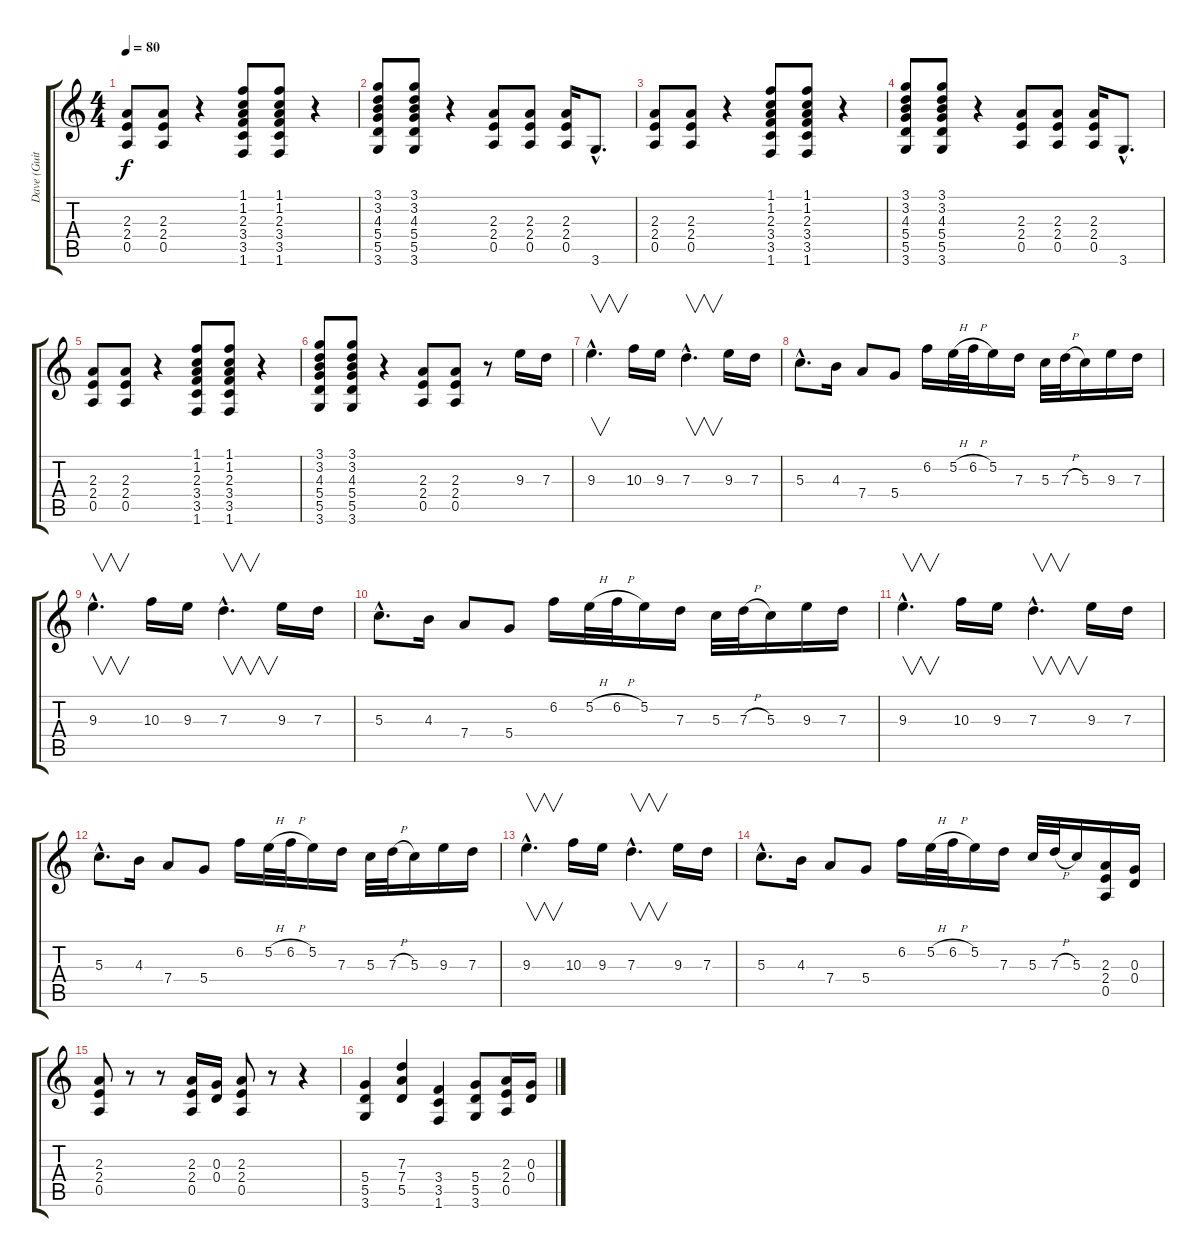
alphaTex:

\track ("Dave (Guitar 1)" "Dave (Guit") {instrument distortionguitar}
\staff {score tabs}
\tuning (E4 B3 G3 D3 A2 E2) {hide}
\ts (4 4)
\tempo 80
\clef g2
\ks c
(2.3 2.4 0.5).8{dy f} (2.3 2.4 0.5).8 r.4 (1.1 1.2 2.3 3.4 3.5 1.6).8 (1.1 1.2 2.3 3.4 3.5 1.6).8 r.4 |
(3.1 3.2 4.3 5.4 5.5 3.6).8 (3.1 3.2 4.3 5.4 5.5 3.6).8 r.4 (2.3 2.4 0.5).8 (2.3 2.4 0.5).8 (2.3 2.4 0.5).16 3.6{hac}.8{d} |
(2.3 2.4 0.5).8 (2.3 2.4 0.5).8 r.4 (1.1 1.2 2.3 3.4 3.5 1.6).8 (1.1 1.2 2.3 3.4 3.5 1.6).8 r.4 |
(3.1 3.2 4.3 5.4 5.5 3.6).8 (3.1 3.2 4.3 5.4 5.5 3.6).8 r.4 (2.3 2.4 0.5).8 (2.3 2.4 0.5).8 (2.3 2.4 0.5).16 3.6{hac}.8{d} |
(2.3 2.4 0.5).8 (2.3 2.4 0.5).8 r.4 (1.1 1.2 2.3 3.4 3.5 1.6).8 (1.1 1.2 2.3 3.4 3.5 1.6).8 r.4 |
(3.1 3.2 4.3 5.4 5.5 3.6).8 (3.1 3.2 4.3 5.4 5.5 3.6).8 r.4 (2.3 2.4 0.5).8 (2.3 2.4 0.5).8 r.8 9.3.16 7.3.16 |
9.3{hac}.4{v d} 10.3.16 9.3.16 7.3{hac}.4{v d} 9.3.16 7.3.16 |
5.3{hac}.8{d} 4.3.16 7.4.8 5.4.8 6.2.16 5.2{h}.32 6.2{h}.32 5.2.16 7.3.16 5.3.32 7.3{h}.32 5.3.16 9.3.16 7.3.16 |
9.3{hac}.4{v d} 10.3.16 9.3.16 7.3{hac}.4{v d} 9.3.16 7.3.16 |
5.3{hac}.8{d} 4.3.16 7.4.8 5.4.8 6.2.16 5.2{h}.32 6.2{h}.32 5.2.16 7.3.16 5.3.32 7.3{h}.32 5.3.16 9.3.16 7.3.16 |
9.3{hac}.4{v d} 10.3.16 9.3.16 7.3{hac}.4{v d} 9.3.16 7.3.16 |
5.3{hac}.8{d} 4.3.16 7.4.8 5.4.8 6.2.16 5.2{h}.32 6.2{h}.32 5.2.16 7.3.16 5.3.32 7.3{h}.32 5.3.16 9.3.16 7.3.16 |
9.3{hac}.4{v d} 10.3.16 9.3.16 7.3{hac}.4{v d} 9.3.16 7.3.16 |
5.3{hac}.8{d} 4.3.16 7.4.8 5.4.8 6.2.16 5.2{h}.32 6.2{h}.32 5.2.16 7.3.16 5.3.32 7.3{h}.32 5.3.16 (2.3 2.4 0.5).16 (0.3 0.4).16 |
(2.3 2.4 0.5).8 r.8 r.8 (2.3 2.4 0.5).16 (0.3 0.4).16 (2.3 2.4 0.5).8 r.8 r.4 |
(5.4 5.5 3.6).4 (7.3 7.4 5.5).4 (3.4 3.5 1.6).4 (5.4 5.5 3.6).8 (2.3 2.4 0.5).16 (0.3 0.4).16
